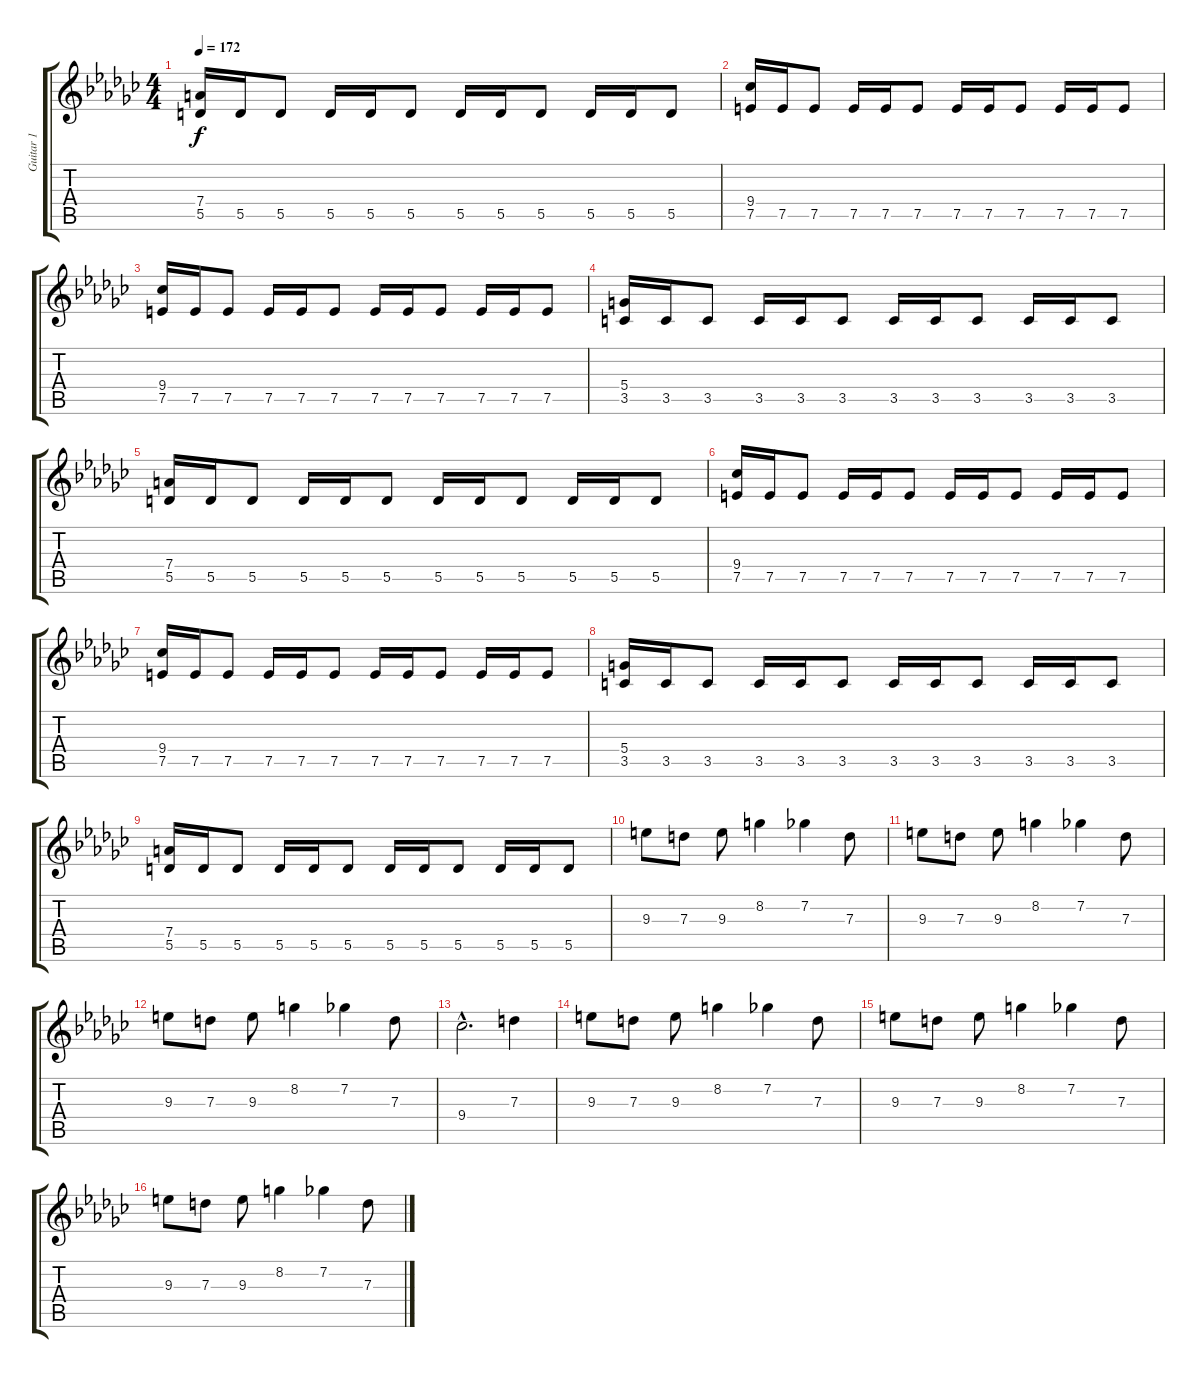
\track ("Guitar 1" "Guitar 1") {instrument distortionguitar}
\staff {score tabs}
\tuning (E4 B3 G3 D3 A2 E2) {hide}
\ts (4 4)
\tempo 172
\clef g2
\ks ebminor
(7.4 5.5).16{dy f} 5.5.16 5.5.8 5.5.16 5.5.16 5.5.8 5.5.16 5.5.16 5.5.8 5.5.16 5.5.16 5.5.8 |
(9.4 7.5).16 7.5.16 7.5.8 7.5.16 7.5.16 7.5.8 7.5.16 7.5.16 7.5.8 7.5.16 7.5.16 7.5.8 |
(9.4 7.5).16 7.5.16 7.5.8 7.5.16 7.5.16 7.5.8 7.5.16 7.5.16 7.5.8 7.5.16 7.5.16 7.5.8 |
(5.4 3.5).16 3.5.16 3.5.8 3.5.16 3.5.16 3.5.8 3.5.16 3.5.16 3.5.8 3.5.16 3.5.16 3.5.8 |
(7.4 5.5).16 5.5.16 5.5.8 5.5.16 5.5.16 5.5.8 5.5.16 5.5.16 5.5.8 5.5.16 5.5.16 5.5.8 |
(9.4 7.5).16 7.5.16 7.5.8 7.5.16 7.5.16 7.5.8 7.5.16 7.5.16 7.5.8 7.5.16 7.5.16 7.5.8 |
(9.4 7.5).16 7.5.16 7.5.8 7.5.16 7.5.16 7.5.8 7.5.16 7.5.16 7.5.8 7.5.16 7.5.16 7.5.8 |
(5.4 3.5).16 3.5.16 3.5.8 3.5.16 3.5.16 3.5.8 3.5.16 3.5.16 3.5.8 3.5.16 3.5.16 3.5.8 |
(7.4 5.5).16 5.5.16 5.5.8 5.5.16 5.5.16 5.5.8 5.5.16 5.5.16 5.5.8 5.5.16 5.5.16 5.5.8 |
9.3.8 7.3.8 9.3.8 8.2.4 7.2.4 7.3.8 |
9.3.8 7.3.8 9.3.8 8.2.4 7.2.4 7.3.8 |
9.3.8 7.3.8 9.3.8 8.2.4 7.2.4 7.3.8 |
9.4{hac}.2{d} 7.3.4 |
9.3.8 7.3.8 9.3.8 8.2.4 7.2.4 7.3.8 |
9.3.8 7.3.8 9.3.8 8.2.4 7.2.4 7.3.8 |
9.3.8 7.3.8 9.3.8 8.2.4 7.2.4 7.3.8
